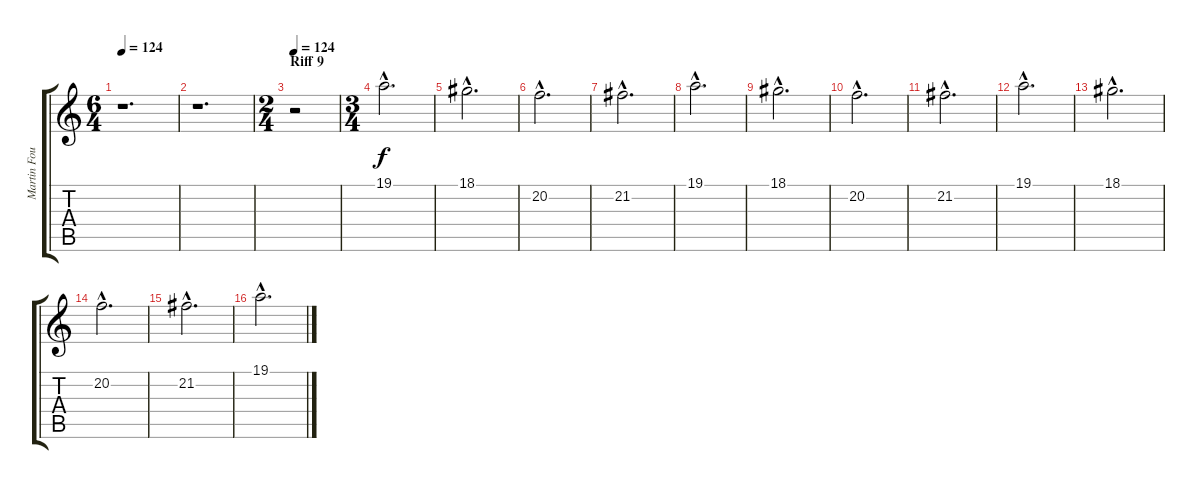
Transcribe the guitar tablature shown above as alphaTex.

\track ("Martin Foul (Unwashed Pianist)" "Martin Fou") {instrument pad4choir}
\staff {score tabs}
\tuning (D4 A3 F3 C3 G2 D2) {hide}
\ts (6 4)
\tempo 124
\clef g2
\ks c
r.1{d dy f} |
r.1{d} |
\ts (2 4)
\section ("" "Riff 9")
\tempo 124
r.2 |
\ts (3 4)
19.1{hac}.2{d} |
18.1{hac}.2{d} |
20.2{hac}.2{d} |
21.2{hac}.2{d} |
19.1{hac}.2{d} |
18.1{hac}.2{d} |
20.2{hac}.2{d} |
21.2{hac}.2{d} |
19.1{hac}.2{d} |
18.1{hac}.2{d} |
20.2{hac}.2{d} |
21.2{hac}.2{d} |
19.1{hac}.2{d}
